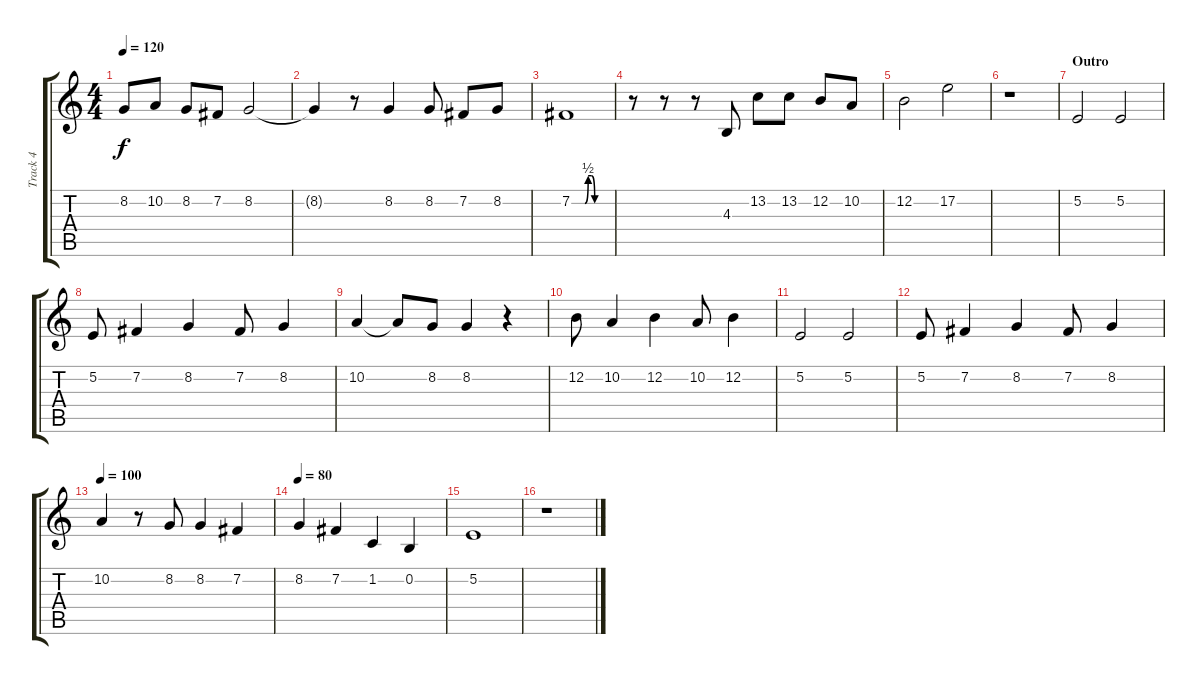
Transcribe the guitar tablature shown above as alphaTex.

\track ("Track 4" "Track 4") {instrument trumpet}
\staff {score tabs}
\tuning (E4 B3 G3 D3 A2 E2) {hide}
\ts (4 4)
\tempo 120
\clef g2
\ks c
8.2.8{dy f} 10.2.8 8.2.8 7.2.8 8.2.2 |
8.2{t}.4 r.8 8.2.4 8.2.8 7.2.8 8.2.8 |
7.2{be (custom 0 0 20 0 25 2 30 2 35 0 60 0)}.1 |
r.8 r.8 r.8 4.3.8 13.2.8 13.2.8 12.2.8 10.2.8 |
12.2.2 17.2.2 |
r.1 |
\section ("" "Outro")
5.2.2 5.2.2 |
5.2.8 7.2.4 8.2.4 7.2.8 8.2.4 |
10.2.4 10.2{t}.8 8.2.8 8.2.4 r.4 |
12.2.8 10.2.4 12.2.4 10.2.8 12.2.4 |
5.2.2 5.2.2 |
5.2.8 7.2.4 8.2.4 7.2.8 8.2.4 |
\tempo 100
10.2.4 r.8 8.2.8 8.2.4 7.2.4 |
\tempo 80
8.2.4 7.2.4 1.2.4 0.2.4 |
5.2.1 |
r.1
